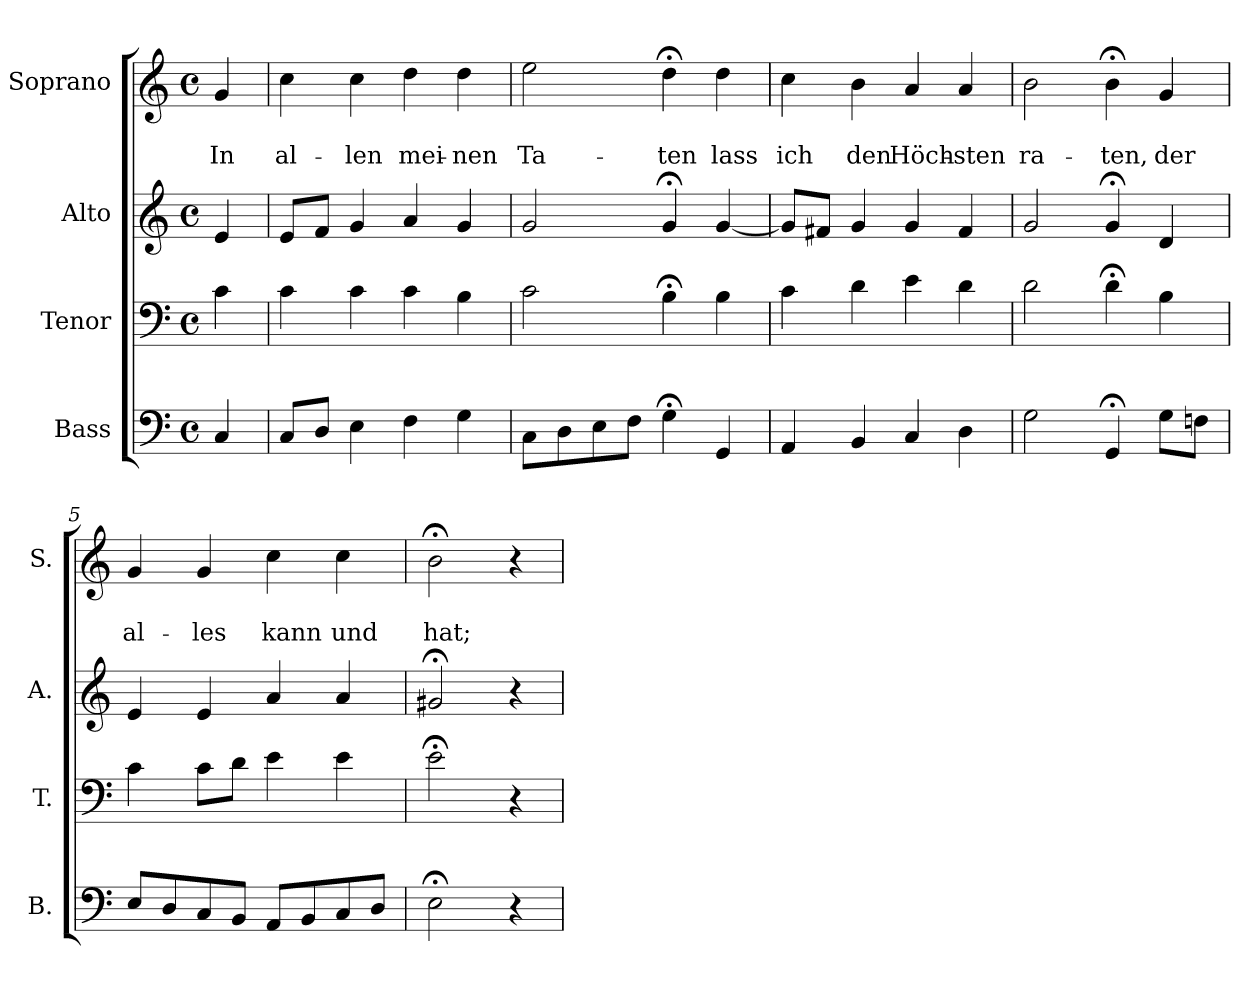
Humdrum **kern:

**kern	**kern	**kern	**kern	**text	**text
*part4	*part3	*part2	*part1	*part1	*part1
*staff4	*staff3	*staff2	*staff1	*staff1	*staff1
*I"Bass	*I"Tenor	*I"Alto	*I"Soprano	*	*
*I'B.	*I'T.	*I'A.	*I'S.	*	*
*clefF4	*clefF4	*clefG2	*clefG2	*	*
*k[]	*k[]	*k[]	*k[]	*	*
*	*	*	*C:	*	*
*M4/4	*M4/4	*M4/4	*M4/4	*	*
*met(c)	*met(c)	*met(c)	*met(c)	*	*
=	=	=	=	=	=
4C/	4c\	4e/	4g/	.	In
=1	=1	=1	=1	=1	=1
8C/L	4c\	8e/L	4cc\	.	al-
8D/J	.	8f/J	.	.	.
4E\	4c\	4g/	4cc\	.	-len
4F\	4c\	4a/	4dd\	.	mei-
4G\	4B\	4g/	4dd\	.	-nen
=2	=2	=2	=2	=2	=2
8C\L	2c\	2g/	2ee\	.	Ta-
8D\	.	.	.	.	.
8E\	.	.	.	.	.
8F\J	.	.	.	.	.
4G;<\	4B;<\	4g;</	4dd;<\	.	-ten
4GG/	4B\	[4g/	4dd\	.	lass
=3	=3	=3	=3	=3	=3
4AA/	4c\	8g/L]	4cc\	.	ich
.	.	8f#X/J	.	.	.
4BB/	4d\	4g/	4b\	.	den
4C/	4e\	4g/	4a/	.	Höch-
4D\	4d\	4f#/	4a/	.	-sten
=4	=4	=4	=4	=4	=4
2G\	2d\	2g/	2b\	.	ra-
4GG;</	4d;<\	4g;</	4b;<\	.	-ten,
8G\L	4B\	4d/	4g/	.	der
8Fn\J	.	.	.	.	.
=5	=5	=5	=5	=5	=5
8E/L	4c\	4e/	4g/	.	al-
8D/	.	.	.	.	.
8C/	8c\L	4e/	4g/	.	-les
8BB/J	8d\J	.	.	.	.
8AA/L	4e\	4a/	4cc\	.	kann
8BB/	.	.	.	.	.
8C/	4e\	4a/	4cc\	.	und
8D/J	.	.	.	.	.
=6	=6	=6	=6	=6	=6
2E;<\	2e;<\	2g#X;</	2b;<\	.	hat;
4r	4r	4r	4r	.	.
=	=	=	=	=	=
*-	*-	*-	*-	*-	*-
